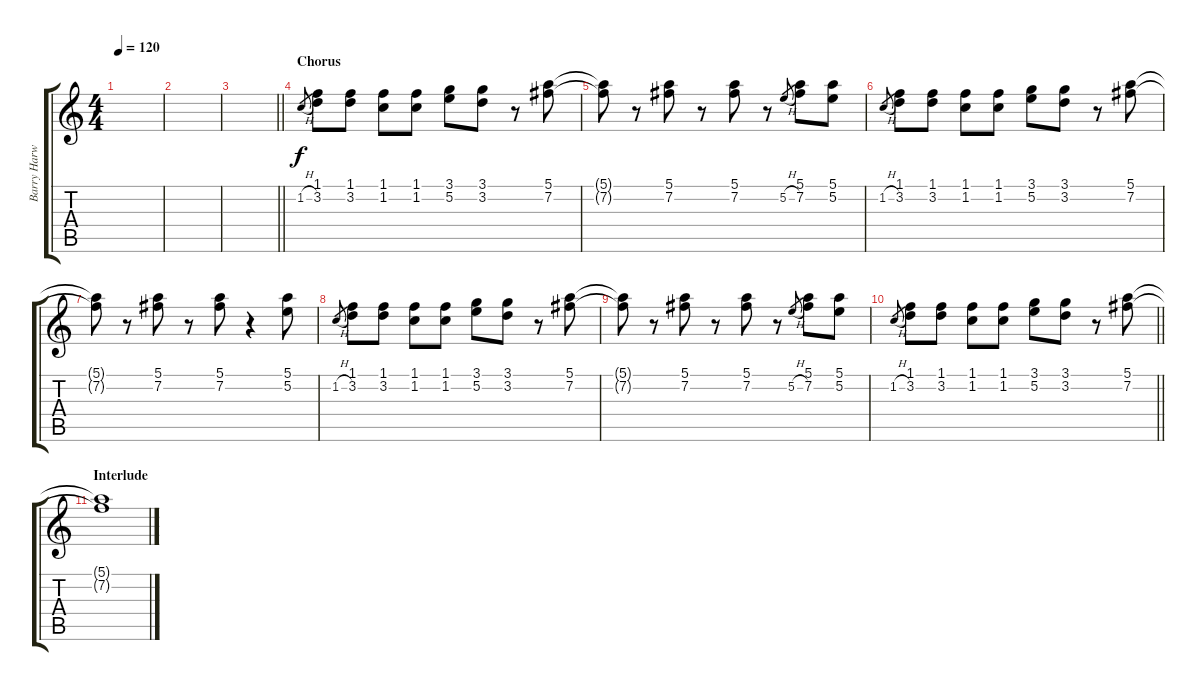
\track ("Barry Harwood (Fills)" "Barry Harw") {instrument distortionguitar}
\staff {score tabs}
\tuning (E4 B3 G3 D3 A2 E2) {hide}
\ts (4 4)
\tempo 120
\clef g2
\ks c
|
|
\barLineRight lightlight
|
\section ("" "Chorus")
1.2{h}.8{gr} (1.1 3.2).8 (1.1 3.2).8 (1.1 1.2).8 (1.1 1.2).8 (3.1 5.2).8 (3.1 3.2).8 r.8 (5.1 7.2).8 |
(5.1{t} 7.2{t}).8 r.8 (5.1 7.2).8 r.8 (5.1 7.2).8 r.8 5.2{h}.8{gr} (5.1 7.2).8 (5.1 5.2).8 |
1.2{h}.8{gr} (1.1 3.2).8 (1.1 3.2).8 (1.1 1.2).8 (1.1 1.2).8 (3.1 5.2).8 (3.1 3.2).8 r.8 (5.1 7.2).8 |
(5.1{t} 7.2{t}).8 r.8 (5.1 7.2).8 r.8 (5.1 7.2).8 r.4 (5.1 5.2).8 |
1.2{h}.8{gr} (1.1 3.2).8 (1.1 3.2).8 (1.1 1.2).8 (1.1 1.2).8 (3.1 5.2).8 (3.1 3.2).8 r.8 (5.1 7.2).8 |
(5.1{t} 7.2{t}).8 r.8 (5.1 7.2).8 r.8 (5.1 7.2).8 r.8 5.2{h}.8{gr} (5.1 7.2).8 (5.1 5.2).8 |
\barLineRight lightlight
1.2{h}.8{gr} (1.1 3.2).8 (1.1 3.2).8 (1.1 1.2).8 (1.1 1.2).8 (3.1 5.2).8 (3.1 3.2).8 r.8 (5.1 7.2).8 |
\section ("" "Interlude")
(5.1{t} 7.2{t}).1
